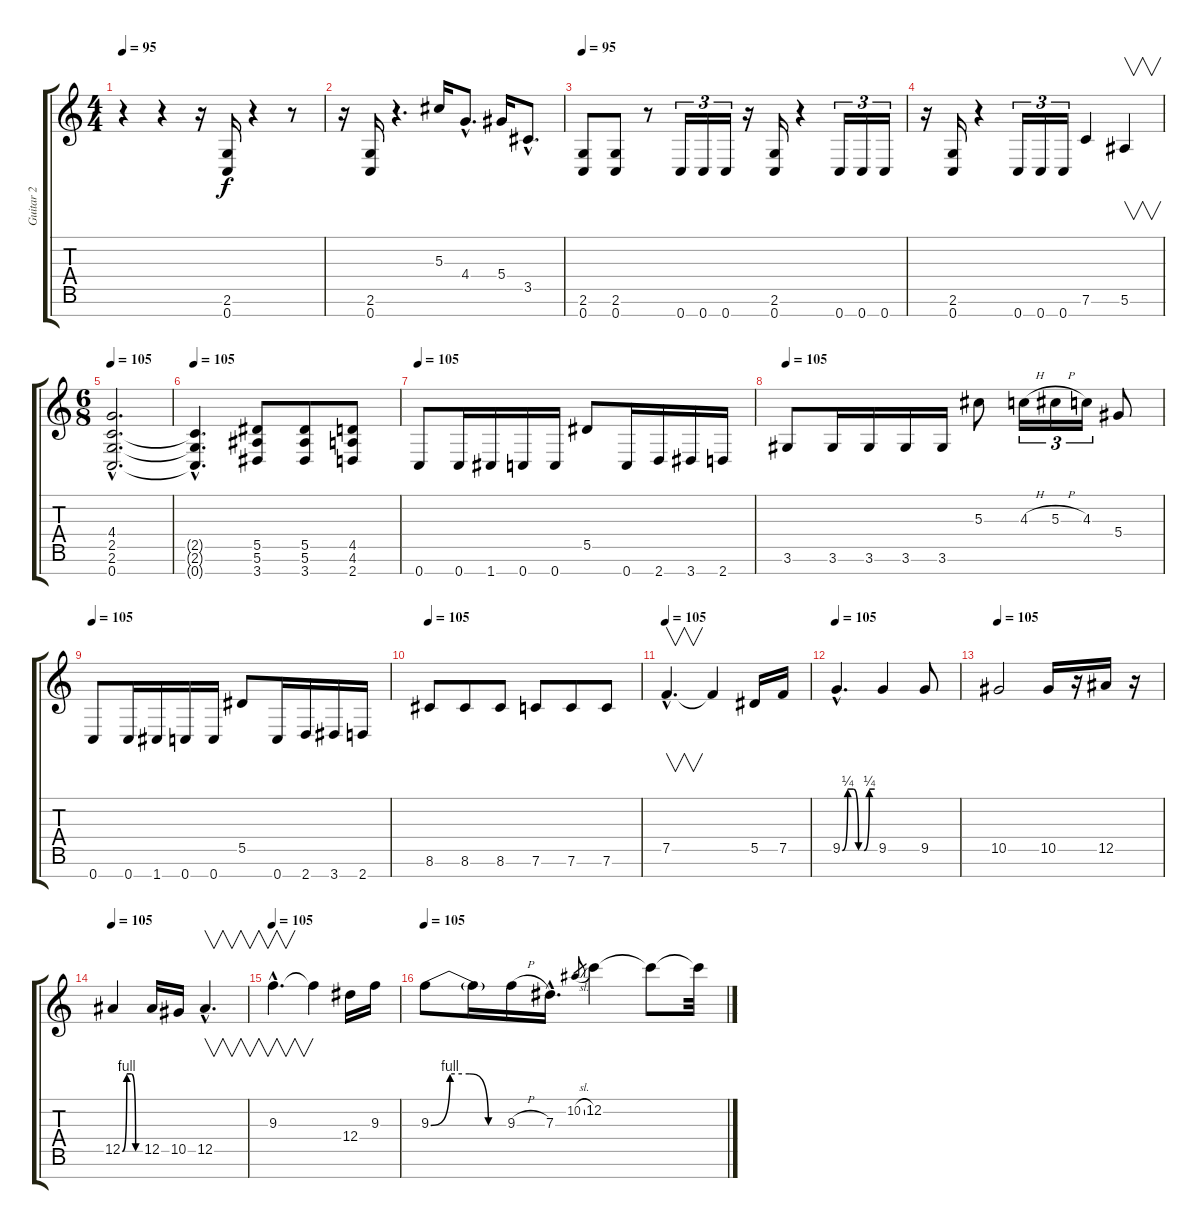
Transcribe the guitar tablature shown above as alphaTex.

\track ("Guitar 2" "Guitar 2") {instrument distortionguitar}
\staff {score tabs}
\tuning (F4 C4 Ab3 Eb3 Bb2 F2 C2) {hide}
\ts (4 4)
\tempo 95
\clef g2
\ks c
r.4{dy f instrument distortionguitar} r.4 r.16 (2.6 0.7).16 r.4 r.8 |
r.16 (2.6 0.7).16 r.4{d} 5.3.16 4.4{hac}.8{d} 5.4.16 3.5{hac}.8{d} |
\tempo 95
(2.6 0.7).8 (2.6 0.7).8 r.8 0.7.16{tu (3 2)} 0.7.16{tu (3 2)} 0.7.16{tu (3 2)} r.16 (2.6 0.7).16 r.4 0.7.16{tu (3 2)} 0.7.16{tu (3 2)} 0.7.16{tu (3 2)} |
r.16 (2.6 0.7).16 r.4 0.7.16{tu (3 2)} 0.7.16{tu (3 2)} 0.7.16{tu (3 2)} 7.6.4 5.6.4{v} |
\ts (6 8)
\tempo 105
(4.4{hac} 2.5{hac} 2.6{hac} 0.7{hac}).2{d} |
\tempo 105
(2.5{hac t} 2.6{hac t} 0.7{hac t}).4{d} (5.5 5.6 3.7).8 (5.5 5.6 3.7).8 (4.5 4.6 2.7).8 |
\tempo 105
0.7.8 0.7.16 1.7.16 0.7.16 0.7.16 5.5.8 0.7.16 2.7.16 3.7.16 2.7.16 |
\tempo 105
3.6.8 3.6.16 3.6.16 3.6.16 3.6.16 5.3.8 4.3{h}.16{tu (3 2)} 5.3{h}.16{tu (3 2)} 4.3.16{tu (3 2)} 5.4.8 |
\tempo 105
0.7.8 0.7.16 1.7.16 0.7.16 0.7.16 5.5.8 0.7.16 2.7.16 3.7.16 2.7.16 |
\tempo 105
8.6.8 8.6.8 8.6.8 7.6.8 7.6.8 7.6.8 |
\tempo 105
7.5{hac}.4{v d} 7.5{t}.4 5.5.16 7.5.16 |
\tempo 105
9.5{be (custom 0 0 10 1 20 1 30 0 40 0 50 1 60 1) hac}.4{d} 9.5.4 9.5.8 |
\tempo 105
10.5.2 10.5.16 r.16 12.5.16 r.16 |
\tempo 105
12.5{be (custom 0 0 15 4 30 4 45 0 60 0)}.4 12.5.16 10.5.16 12.5{hac}.4{v d} |
\tempo 105
9.3{hac}.4{v d} 9.3{t}.4 12.4.16 9.3.16 |
\tempo 105
9.3{be (custom 0 0 15 4 30 4 45 0 60 0)}.8 9.3{t}.16 9.3{h}.16 7.3{hac}.16{d} 10.2{sl}.8{gr} 12.2.4 12.2{t}.8 12.2{t}.32
